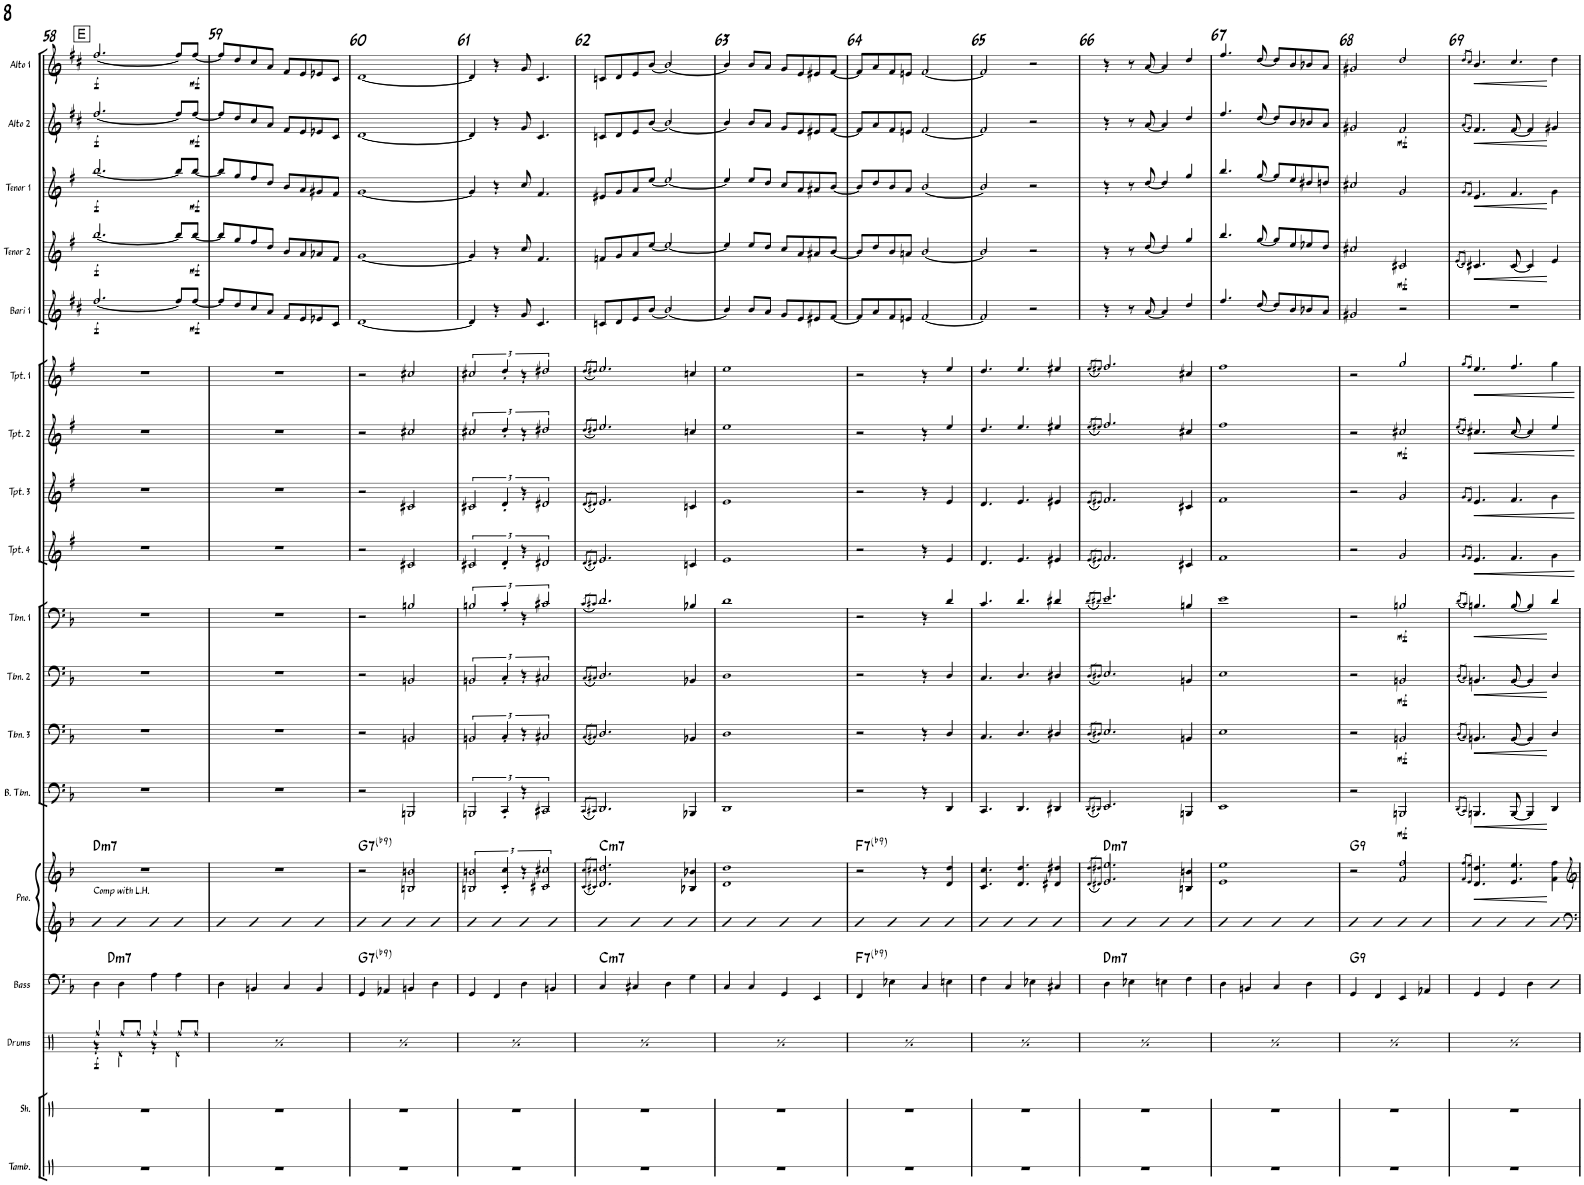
**kern	**kern	**kern	**dynam	**kern	**harte	**kern	**kern	**dynam	**harte	**kern	**dynam	**kern	**dynam	**kern	**dynam	**kern	**dynam	**kern	**kern	**kern	**dynam	**kern	**kern	**dynam	**kern	**dynam	**kern	**dynam	**kern	**dynam	**kern	**dynam
*part18	*part17	*part16	*part16	*part15	*part15	*part14	*part14	*part14	*part14	*part13	*part13	*part12	*part12	*part11	*part11	*part10	*part10	*part9	*part8	*part7	*part7	*part6	*part5	*part5	*part4	*part4	*part3	*part3	*part2	*part2	*part1	*part1
*staff19	*staff18	*staff17	*staff17	*staff16	*	*staff15	*staff14	*staff14/15	*	*staff13	*staff13	*staff12	*staff12	*staff11	*staff11	*staff10	*staff10	*staff9	*staff8	*staff7	*staff7	*staff6	*staff5	*staff5	*staff4	*staff4	*staff3	*staff3	*staff2	*staff2	*staff1	*staff1
*I"Tambourine	*I"Shaker	*I"Drums	*	*I"Bass	*	*I"Piano	*	*	*	*I"Bass Trombone	*	*I"Trombone 3	*	*I"Trombone 2	*	*I"Trombone 1	*	*I"Trumpet 4	*I"Trumpet 3	*I"Trumpet 2	*	*I"Trumpet 1	*I"Bari Sax 1	*	*I"Tenor Sax 2	*	*I"Tenor Sax 1	*	*I"Alto Sax 2	*	*I"Alto Sax 1	*
*I'Tamb.	*I'Sh.	*I'Drums	*	*I'Bass	*	*I'Pno.	*	*	*	*I'B. Tbn.	*	*I'Tbn. 3	*	*I'Tbn. 2	*	*I'Tbn. 1	*	*I'Tpt. 4	*I'Tpt. 3	*I'Tpt. 2	*	*I'Tpt. 1	*I'Bari 1	*	*I'Tenor 2	*	*I'Tenor 1	*	*I'Alto 2	*	*I'Alto 1	*
!!LO:PB:g=z
*clefX	*clefX	*clefX	*	*clefF4	*	*clefG2	*clefG2	*	*	*clefF4	*	*clefF4	*	*clefF4	*	*clefF4	*	*clefG2	*clefG2	*clefG2	*	*clefG2	*clefG2	*	*clefG2	*	*clefG2	*	*clefG2	*	*clefG2	*
*	*	*	*	*Trd7c12	*	*	*	*	*	*	*	*	*	*	*	*	*	*Trd1c2	*Trd1c2	*Trd1c2	*	*Trd1c2	*Trd12c21	*	*Trd8c14	*	*Trd8c14	*	*Trd5c9	*	*Trd5c9	*
*k[]	*k[]	*k[]	*	*k[b-]	*	*k[b-]	*k[b-]	*	*	*k[b-]	*	*k[b-]	*	*k[b-]	*	*k[b-]	*	*k[f#]	*k[f#]	*k[f#]	*	*k[f#]	*k[f#c#]	*	*k[f#]	*	*k[f#]	*	*k[f#c#]	*	*k[f#c#]	*
*M4/4	*M4/4	*M4/4	*	*M4/4	*	*M4/4	*M4/4	*	*	*M4/4	*	*M4/4	*	*M4/4	*	*M4/4	*	*M4/4	*M4/4	*M4/4	*	*M4/4	*M4/4	*	*M4/4	*	*M4/4	*	*M4/4	*	*M4/4	*
!!LO:REH:place=s1:a:B:rj:fs=14:t=E
=58	=58	=58	=58	=58	=58	=58	=58	=58	=58	=58	=58	=58	=58	=58	=58	=58	=58	=58	=58	=58	=58	=58	=58	=58	=58	=58	=58	=58	=58	=58	=58	=58
*	*	*^	*	*	*	*	*	*	*	*	*	*	*	*	*	*	*	*	*	*	*	*	*	*	*	*	*	*	*	*	*	*
!	!	!	!	!	!	!	!	!LO:TX:b:t=Comp with L.H.	!	!	!	!	!	!	!	!	!	!	!	!	!	!	!	!	!	!	!	!	!	!	!	!	!
!	!	!	!	!LO:DY:b	!	!LO:H:kt=m7	!	!	!	!LO:H:kt=m7	!	!	!	!	!	!	!	!	!	!	!	!	!	!	!LO:DY:b	!	!LO:DY:b	!	!LO:DY:b	!	!LO:DY:b	!	!LO:DY:b
1r	1r	4Rff/	4r	f	4D\	D:min7	4b-	1r	.	D:min7	1r	.	1r	.	1r	.	1r	.	1r	1r	1r	.	1r	[<2.ff#/	f	[<2.bb/	f	[<2.bb/	f	[<2.ff#/	f	[<2.ff#/	f
.	.	8Rff/L	4Rd\	.	4D\	.	4b-	.	.	.	.	.	.	.	.	.	.	.	.	.	.	.	.	.	.	.	.	.	.	.	.	.	.
.	.	8Rff/J	.	.	.	.	.	.	.	.	.	.	.	.	.	.	.	.	.	.	.	.	.	.	.	.	.	.	.	.	.	.	.
.	.	4Rff/	4r	.	4A\	.	4b-	.	.	.	.	.	.	.	.	.	.	.	.	.	.	.	.	.	.	.	.	.	.	.	.	.	.
.	.	8Rff/L	4Rd\	.	4A\	.	4b-	.	.	.	.	.	.	.	.	.	.	.	.	.	.	.	.	8ff#/L]	.	8bb/L]	.	8bb/L]	.	8ff#/L]	.	8ff#/L]	.
!	!	!	!	!	!	!	!	!	!	!	!	!	!	!	!	!	!	!	!	!	!	!	!	!	!LO:DY:b	!	!LO:DY:b	!	!LO:DY:b	!	!LO:DY:b	!	!LO:DY:b
.	.	8Rff/J	.	.	.	.	.	.	.	.	.	.	.	.	.	.	.	.	.	.	.	.	.	[<8ff#/J	mf	[<8bb/J	mf	[<8bb/J	mf	[<8ff#/J	mf	[<8ff#/J	mf
=59	=59	=59	=59	=59	=59	=59	=59	=59	=59	=59	=59	=59	=59	=59	=59	=59	=59	=59	=59	=59	=59	=59	=59	=59	=59	=59	=59	=59	=59	=59	=59	=59	=59
!	!	!	!	!LO:DY:b	!	!	!	!	!	!	!	!	!	!	!	!	!	!	!	!	!	!	!	!	!	!	!	!	!	!	!	!	!
1r	1r	4Rff/	4r	f	4D\	.	4b-	1r	.	.	1r	.	1r	.	1r	.	1r	.	1r	1r	1r	.	1r	8ff#/L]	.	8bb/L]	.	8bb/L]	.	8ff#/L]	.	8ff#/L]	.
.	.	.	.	.	.	.	.	.	.	.	.	.	.	.	.	.	.	.	.	.	.	.	.	8dd/	.	8gg/	.	8gg/	.	8dd/	.	8dd/	.
.	.	8Rff/L	4Rd\	.	4BBn/	.	4b-	.	.	.	.	.	.	.	.	.	.	.	.	.	.	.	.	8cc#/	.	8ff#/	.	8ff#/	.	8cc#/	.	8cc#/	.
.	.	8Rff/J	.	.	.	.	.	.	.	.	.	.	.	.	.	.	.	.	.	.	.	.	.	8a/J	.	8dd/J	.	8dd/J	.	8a/J	.	8a/J	.
.	.	4Rff/	4r	.	4C/	.	4b-	.	.	.	.	.	.	.	.	.	.	.	.	.	.	.	.	8f#/L	.	8b/L	.	8b/L	.	8f#/L	.	8f#/L	.
.	.	.	.	.	.	.	.	.	.	.	.	.	.	.	.	.	.	.	.	.	.	.	.	8e/	.	8a/	.	8a/	.	8e/	.	8e/	.
.	.	8Rff/L	4Rd\	.	4BB/	.	4b-	.	.	.	.	.	.	.	.	.	.	.	.	.	.	.	.	8e-X/	.	8a-X/	.	8g#X/	.	8e-X/	.	8e-X/	.
.	.	8Rff/J	.	.	.	.	.	.	.	.	.	.	.	.	.	.	.	.	.	.	.	.	.	8c#/J	.	8f#/J	.	8f#/J	.	8c#/J	.	8c#/J	.
=60	=60	=60	=60	=60	=60	=60	=60	=60	=60	=60	=60	=60	=60	=60	=60	=60	=60	=60	=60	=60	=60	=60	=60	=60	=60	=60	=60	=60	=60	=60	=60	=60	=60
!	!	!	!	!LO:DY:b	!	!LO:H:kt=7	!	!	!	!LO:H:kt=7	!	!	!	!	!	!	!	!	!	!	!	!	!	!	!	!	!	!	!	!	!	!	!
1r	1r	4Rff/	4r	f	4GG/	G:7(b9)	4b-	2r	.	G:7(b9)	2r	.	2r	.	2r	.	2r	.	2r	2r	2r	.	2r	[<1d	.	[<1g	.	[<1g	.	[<1d	.	[<1d	.
.	.	8Rff/L	4Rd\	.	4AA-X/	.	4b-	.	.	.	.	.	.	.	.	.	.	.	.	.	.	.	.	.	.	.	.	.	.	.	.	.	.
.	.	8Rff/J	.	.	.	.	.	.	.	.	.	.	.	.	.	.	.	.	.	.	.	.	.	.	.	.	.	.	.	.	.	.	.
.	.	4Rff/	4r	.	4BBn/	.	4b-	2Bn/ 2bn/	.	.	2BBBn/	.	2BBn/	.	2BBn/	.	2Bn/	.	2c#X/	2c#X/	2cc#X/	.	2cc#X/	.	.	.	.	.	.	.	.	.	.
.	.	8Rff/L	4Rd\	.	4D\	.	4b-	.	.	.	.	.	.	.	.	.	.	.	.	.	.	.	.	.	.	.	.	.	.	.	.	.	.
.	.	8Rff/J	.	.	.	.	.	.	.	.	.	.	.	.	.	.	.	.	.	.	.	.	.	.	.	.	.	.	.	.	.	.	.
=61	=61	=61	=61	=61	=61	=61	=61	=61	=61	=61	=61	=61	=61	=61	=61	=61	=61	=61	=61	=61	=61	=61	=61	=61	=61	=61	=61	=61	=61	=61	=61	=61	=61
!	!	!	!	!LO:DY:b	!	!	!	!	!	!	!	!	!	!	!	!	!	!	!	!	!	!	!	!	!	!	!	!	!	!	!	!	!
1r	1r	4Rff/	4r	f	4GG/	.	4b-	3Bn/ 3bn/	.	.	3BBBn/	.	3BBn/	.	3BBn/	.	3Bn/	.	3c#X/	3c#X/	3cc#X/	.	3cc#X/	4d/]	.	4g/]	.	4g/]	.	4d/]	.	4d/]	.
.	.	8Rff/L	4Rd\	.	4FF/	.	4b-	.	.	.	.	.	.	.	.	.	.	.	.	.	.	.	.	4r	.	4r	.	4r	.	4r	.	4r	.
.	.	.	.	.	.	.	.	6c/' 6cc/'	.	.	6CC'/	.	6C'/	.	6C'/	.	6c'/	.	6d'/	6d'/	6dd'/	.	6dd'/	.	.	.	.	.	.	.	.	.	.
.	.	8Rff/J	.	.	.	.	.	.	.	.	.	.	.	.	.	.	.	.	.	.	.	.	.	.	.	.	.	.	.	.	.	.	.
.	.	4Rff/	4r	.	4D\	.	4b-	6r	.	.	6r	.	6r	.	6r	.	6r	.	6r	6r	6r	.	6r	8g/	.	8cc/	.	8cc/	.	8g/	.	8g/	.
.	.	.	.	.	.	.	.	.	.	.	.	.	.	.	.	.	.	.	.	.	.	.	.	4.c#/	.	4.f#/	.	4.f#/	.	4.c#/	.	4.c#/	.
.	.	.	.	.	.	.	.	3c#X/ 3cc#X/	.	.	3CC#X/	.	3C#X/	.	3C#X/	.	3c#X/	.	3d#X/	3d#X/	3dd#X/	.	3dd#X/	.	.	.	.	.	.	.	.	.	.
.	.	8Rff/L	4Rd\	.	4BBn/	.	4b-	.	.	.	.	.	.	.	.	.	.	.	.	.	.	.	.	.	.	.	.	.	.	.	.	.	.
.	.	8Rff/J	.	.	.	.	.	.	.	.	.	.	.	.	.	.	.	.	.	.	.	.	.	.	.	.	.	.	.	.	.	.	.
=62	=62	=62	=62	=62	=62	=62	=62	=62	=62	=62	=62	=62	=62	=62	=62	=62	=62	=62	=62	=62	=62	=62	=62	=62	=62	=62	=62	=62	=62	=62	=62	=62	=62
.	.	.	.	.	.	.	.	(8qc/ 8qcc/L	.	.	(8qCC/L	.	(8qC/L	.	(8qC/L	.	(8qc/L	.	(8qd/L	(8qd/L	(8qdd/L	.	(8qdd/L	.	.	.	.	.	.	.	.	.	.
.	.	.	.	.	.	.	.	8qc#X/ 8qcc#X/J)	.	.	8qCC#X/J)	.	8qC#X/J)	.	8qC#X/J)	.	8qc#X/J)	.	8qd#X/J)	8qd#X/J)	8qdd#X/J)	.	8qdd#X/J)	.	.	.	.	.	.	.	.	.	.
!	!	!	!	!LO:DY:b	!	!LO:H:kt=m7	!	!	!	!LO:H:kt=m7	!	!	!	!	!	!	!	!	!	!	!	!	!	!	!	!	!	!	!	!	!	!	!
1r	1r	4Rff/	4r	f	4C/	C:min7	4b-	2.d/ 2.dd/	.	C:min7	2.DD/	.	2.D/	.	2.D/	.	2.d/	.	2.e/	2.e/	2.ee/	.	2.ee/	8cn/L	.	8fn/L	.	8e#X/L	.	8cn/L	.	8cn/L	.
.	.	.	.	.	.	.	.	.	.	.	.	.	.	.	.	.	.	.	.	.	.	.	.	8d/	.	8g/	.	8g/	.	8d/	.	8d/	.
.	.	8Rff/L	4Rd\	.	4C#X/	.	4b-	.	.	.	.	.	.	.	.	.	.	.	.	.	.	.	.	8e/	.	8a/	.	8a/	.	8e/	.	8e/	.
.	.	8Rff/J	.	.	.	.	.	.	.	.	.	.	.	.	.	.	.	.	.	.	.	.	.	[<8b/J	.	[<8ee/J	.	[<8ee/J	.	[<8b/J	.	[<8b/J	.
.	.	4Rff/	4r	.	4D\	.	4b-	.	.	.	.	.	.	.	.	.	.	.	.	.	.	.	.	2b/_	.	2ee/_	.	2ee/_	.	2b/_	.	2b/_	.
.	.	8Rff/L	4Rd\	.	4G\	.	4b-	4B-X/ 4b-X/	.	.	4BBB-X/	.	4BB-X/	.	4BB-X/	.	4B-X/	.	4cn/	4cn/	4ccn/	.	4ccn/	.	.	.	.	.	.	.	.	.	.
.	.	8Rff/J	.	.	.	.	.	.	.	.	.	.	.	.	.	.	.	.	.	.	.	.	.	.	.	.	.	.	.	.	.	.	.
=63	=63	=63	=63	=63	=63	=63	=63	=63	=63	=63	=63	=63	=63	=63	=63	=63	=63	=63	=63	=63	=63	=63	=63	=63	=63	=63	=63	=63	=63	=63	=63	=63	=63
!	!	!	!	!LO:DY:b	!	!	!	!	!	!	!	!	!	!	!	!	!	!	!	!	!	!	!	!	!	!	!	!	!	!	!	!	!
1r	1r	4Rff/	4r	f	4C/	.	4b-	1d 1dd	.	.	1DD	.	1D	.	1D	.	1d	.	1e	1e	1ee	.	1ee	4b/]	.	4ee/]	.	4ee/]	.	4b/]	.	4b/]	.
.	.	8Rff/L	4Rd\	.	4C/	.	4b-	.	.	.	.	.	.	.	.	.	.	.	.	.	.	.	.	8b/L	.	8ee/L	.	8ee/L	.	8b/L	.	8b/L	.
.	.	8Rff/J	.	.	.	.	.	.	.	.	.	.	.	.	.	.	.	.	.	.	.	.	.	8a/J	.	8dd/J	.	8dd/J	.	8a/J	.	8a/J	.
.	.	4Rff/	4r	.	4GG/	.	4b-	.	.	.	.	.	.	.	.	.	.	.	.	.	.	.	.	8g/L	.	8cc/L	.	8cc/L	.	8g/L	.	8g/L	.
.	.	.	.	.	.	.	.	.	.	.	.	.	.	.	.	.	.	.	.	.	.	.	.	8e/	.	8a/	.	8a/	.	8e/	.	8e/	.
.	.	8Rff/L	4Rd\	.	4EE/	.	4b-	.	.	.	.	.	.	.	.	.	.	.	.	.	.	.	.	8e#X/	.	8a#X/	.	8a#X/	.	8e#X/	.	8e#X/	.
.	.	8Rff/J	.	.	.	.	.	.	.	.	.	.	.	.	.	.	.	.	.	.	.	.	.	[<8f#/J	.	[<8b/J	.	[<8b/J	.	[<8f#/J	.	[<8f#/J	.
=64	=64	=64	=64	=64	=64	=64	=64	=64	=64	=64	=64	=64	=64	=64	=64	=64	=64	=64	=64	=64	=64	=64	=64	=64	=64	=64	=64	=64	=64	=64	=64	=64	=64
!	!	!	!	!LO:DY:b	!	!LO:H:kt=7	!	!	!	!LO:H:kt=7	!	!	!	!	!	!	!	!	!	!	!	!	!	!	!	!	!	!	!	!	!	!	!
1r	1r	4Rff/	4r	f	4FF/	F:7(b9)	4b-	2r	.	F:7(b9)	2r	.	2r	.	2r	.	2r	.	2r	2r	2r	.	2r	8f#/L]	.	8b/L]	.	8b/L]	.	8f#/L]	.	8f#/L]	.
.	.	.	.	.	.	.	.	.	.	.	.	.	.	.	.	.	.	.	.	.	.	.	.	8a/	.	8dd/	.	8dd/	.	8a/	.	8a/	.
.	.	8Rff/L	4Rd\	.	4E-X\	.	4b-	.	.	.	.	.	.	.	.	.	.	.	.	.	.	.	.	8f#/	.	8b/	.	8b/	.	8f#/	.	8f#/	.
.	.	8Rff/J	.	.	.	.	.	.	.	.	.	.	.	.	.	.	.	.	.	.	.	.	.	8en/J	.	8an/J	.	8a/J	.	8en/J	.	8en/J	.
.	.	4Rff/	4r	.	4C/	.	4b-	4r	.	.	4r	.	4r	.	4r	.	4r	.	4r	4r	4r	.	4r	[<2f#/	.	[<2b/	.	[<2b/	.	[<2f#/	.	[<2f#/	.
.	.	8Rff/L	4Rd\	.	4En\	.	4b-	4d/ 4dd/	.	.	4DD/	.	4D/	.	4D/	.	4d/	.	4e/	4e/	4ee/	.	4ee/	.	.	.	.	.	.	.	.	.	.
.	.	8Rff/J	.	.	.	.	.	.	.	.	.	.	.	.	.	.	.	.	.	.	.	.	.	.	.	.	.	.	.	.	.	.	.
=65	=65	=65	=65	=65	=65	=65	=65	=65	=65	=65	=65	=65	=65	=65	=65	=65	=65	=65	=65	=65	=65	=65	=65	=65	=65	=65	=65	=65	=65	=65	=65	=65	=65
!	!	!	!	!LO:DY:b	!	!	!	!	!	!	!	!	!	!	!	!	!	!	!	!	!	!	!	!	!	!	!	!	!	!	!	!	!
1r	1r	4Rff/	4r	f	4F\	.	4b-	4.c/ 4.cc/	.	.	4.CC/	.	4.C/	.	4.C/	.	4.c/	.	4.d/	4.d/	4.dd/	.	4.dd/	2f#/]	.	2b/]	.	2b/]	.	2f#/]	.	2f#/]	.
.	.	8Rff/L	4Rd\	.	4C/	.	4b-	.	.	.	.	.	.	.	.	.	.	.	.	.	.	.	.	.	.	.	.	.	.	.	.	.	.
.	.	8Rff/J	.	.	.	.	.	4.d/ 4.dd/	.	.	4.DD/	.	4.D/	.	4.D/	.	4.d/	.	4.e/	4.e/	4.ee/	.	4.ee/	.	.	.	.	.	.	.	.	.	.
.	.	4Rff/	4r	.	4E-X\	.	4b-	.	.	.	.	.	.	.	.	.	.	.	.	.	.	.	.	2r	.	2r	.	2r	.	2r	.	2r	.
.	.	8Rff/L	4Rd\	.	4C#X/	.	4b-	4d#X/ 4dd#X/	.	.	4DD#X/	.	4D#X/	.	4D#X/	.	4d#X/	.	4e#X/	4e#X/	4ee#X/	.	4ee#X/	.	.	.	.	.	.	.	.	.	.
.	.	8Rff/J	.	.	.	.	.	.	.	.	.	.	.	.	.	.	.	.	.	.	.	.	.	.	.	.	.	.	.	.	.	.	.
=66	=66	=66	=66	=66	=66	=66	=66	=66	=66	=66	=66	=66	=66	=66	=66	=66	=66	=66	=66	=66	=66	=66	=66	=66	=66	=66	=66	=66	=66	=66	=66	=66	=66
.	.	.	.	.	.	.	.	(8qd/ 8qdd/L	.	.	(8qDD/L	.	(8qD/L	.	(8qD/L	.	(8qd/L	.	(8qe/L	(8qe/L	(8qee/L	.	(8qee/L	.	.	.	.	.	.	.	.	.	.
.	.	.	.	.	.	.	.	8qd#X/ 8qdd#X/J)	.	.	8qDD#X/J)	.	8qD#X/J)	.	8qD#X/J)	.	8qd#X/J)	.	8qe#X/J)	8qe#X/J)	8qee#X/J)	.	8qee#X/J)	.	.	.	.	.	.	.	.	.	.
!	!	!	!	!LO:DY:b	!	!LO:H:kt=m7	!	!	!	!LO:H:kt=m7	!	!	!	!	!	!	!	!	!	!	!	!	!	!	!	!	!	!	!	!	!	!	!
1r	1r	4Rff/	4r	f	4D\	D:min7	4b-	2.e/ 2.ee/	.	D:min7	2.EE/	.	2.E/	.	2.E/	.	2.e/	.	2.f#/	2.f#/	2.ff#/	.	2.ff#/	4r	.	4r	.	4r	.	4r	.	4r	.
.	.	8Rff/L	4Rd\	.	4E-X\	.	4b-	.	.	.	.	.	.	.	.	.	.	.	.	.	.	.	.	8r	.	8r	.	8r	.	8r	.	8r	.
.	.	8Rff/J	.	.	.	.	.	.	.	.	.	.	.	.	.	.	.	.	.	.	.	.	.	[<8a/	.	[<8dd/	.	[<8dd/	.	[<8a/	.	[<8a/	.
.	.	4Rff/	4r	.	4En\	.	4b-	.	.	.	.	.	.	.	.	.	.	.	.	.	.	.	.	4a/]	.	4dd/]	.	4dd/]	.	4a/]	.	4a/]	.
.	.	8Rff/L	4Rd\	.	4F\	.	4b-	4Bn/ 4bn/	.	.	4BBBn/	.	4BBn/	.	4BBn/	.	4Bn/	.	4c#X/	4c#X/	4cc#X/	.	4cc#X/	4dd/	.	4gg/	.	4gg/	.	4dd/	.	4dd/	.
.	.	8Rff/J	.	.	.	.	.	.	.	.	.	.	.	.	.	.	.	.	.	.	.	.	.	.	.	.	.	.	.	.	.	.	.
=67	=67	=67	=67	=67	=67	=67	=67	=67	=67	=67	=67	=67	=67	=67	=67	=67	=67	=67	=67	=67	=67	=67	=67	=67	=67	=67	=67	=67	=67	=67	=67	=67	=67
*	*	*	*	*	*	*	*	*^	*	*	*	*	*	*	*	*	*	*	*	*	*	*	*	*	*	*	*	*	*	*	*	*	*
!	!	!	!	!LO:DY:b	!	!	!	!	!	!	!	!	!	!	!	!	!	!	!	!	!	!	!	!	!	!	!	!	!	!	!	!	!	!
1r	1r	4Rff/	4r	f	4D\	.	4b-	1ee	1e	.	.	1EE	.	1E	.	1E	.	1e	.	1f#	1f#	1ff#	.	1ff#	4.ff#/	.	4.bb/	.	4.bb/	.	4.ff#/	.	4.ff#/	.
.	.	8Rff/L	4Rd\	.	4BBn/	.	4b-	.	.	.	.	.	.	.	.	.	.	.	.	.	.	.	.	.	.	.	.	.	.	.	.	.	.	.
.	.	8Rff/J	.	.	.	.	.	.	.	.	.	.	.	.	.	.	.	.	.	.	.	.	.	.	[<8dd/	.	[<8gg/	.	[<8gg/	.	[<8dd/	.	[<8dd/	.
.	.	4Rff/	4r	.	4C/	.	4b-	.	.	.	.	.	.	.	.	.	.	.	.	.	.	.	.	.	8dd/L]	.	8gg/L]	.	8gg/L]	.	8dd/L]	.	8dd/L]	.
.	.	.	.	.	.	.	.	.	.	.	.	.	.	.	.	.	.	.	.	.	.	.	.	.	8b/	.	8ee/	.	8ee/	.	8b/	.	8b/	.
.	.	8Rff/L	4Rd\	.	4D\	.	4b-	.	.	.	.	.	.	.	.	.	.	.	.	.	.	.	.	.	8b-X/	.	8ee-X/	.	8dd#X/	.	8b-X/	.	8b-X/	.
.	.	8Rff/J	.	.	.	.	.	.	.	.	.	.	.	.	.	.	.	.	.	.	.	.	.	.	8a/J	.	8dd/J	.	8ddn/J	.	8a/J	.	8a/J	.
*	*	*	*	*	*	*	*	*v	*v	*	*	*	*	*	*	*	*	*	*	*	*	*	*	*	*	*	*	*	*	*	*	*	*	*
=68	=68	=68	=68	=68	=68	=68	=68	=68	=68	=68	=68	=68	=68	=68	=68	=68	=68	=68	=68	=68	=68	=68	=68	=68	=68	=68	=68	=68	=68	=68	=68	=68	=68
!	!	!	!	!LO:DY:b	!	!LO:H:kt=9	!	!	!	!LO:H:kt=9	!	!	!	!	!	!	!	!	!	!	!	!	!	!	!	!	!	!	!	!	!	!	!
1r	1r	4Rff/	4r	f	4GG/	G:9	4b-	2r	.	G:9	2r	.	2r	.	2r	.	2r	.	2r	2r	2r	.	2r	2g#X/	.	2cc#X/	.	2cc#X/	.	2g#X/	.	2g#X/	.
.	.	8Rff/L	4Rd\	.	4FF/	.	4b-	.	.	.	.	.	.	.	.	.	.	.	.	.	.	.	.	.	.	.	.	.	.	.	.	.	.
.	.	8Rff/J	.	.	.	.	.	.	.	.	.	.	.	.	.	.	.	.	.	.	.	.	.	.	.	.	.	.	.	.	.	.	.
!	!	!	!	!	!	!	!	!	!	!	!	!LO:DY:b	!	!LO:DY:b	!	!LO:DY:b	!	!LO:DY:b	!	!	!	!LO:DY:b	!	!	!	!	!LO:DY:b	!	!	!	!LO:DY:b	!	!
.	.	4Rff/	4r	.	4EE/	.	4b-	2f/ 2ff/	.	.	2BBBn/	mf	2BBn/	mf	2BBn/	mf	2Bn/	mf	2g/	2g/	2cc#X/	mf	2gg/	2r	.	2c#X/	mf	2g/	.	2f#/	mf	2dd/	.
.	.	8Rff/L	4Rd\	.	4AA-X/	.	4b-	.	.	.	.	.	.	.	.	.	.	.	.	.	.	.	.	.	.	.	.	.	.	.	.	.	.
.	.	8Rff/J	.	.	.	.	.	.	.	.	.	.	.	.	.	.	.	.	.	.	.	.	.	.	.	.	.	.	.	.	.	.	.
=69	=69	=69	=69	=69	=69	=69	=69	=69	=69	=69	=69	=69	=69	=69	=69	=69	=69	=69	=69	=69	=69	=69	=69	=69	=69	=69	=69	=69	=69	=69	=69	=69	=69
.	.	.	.	.	.	.	.	8qf/ 8qff/L	.	.	(8qDD/L	.	(8qD/L	.	(8qD/L	.	(8qd/L	.	8qg/L	8qg/L	(8qee/L	.	8qgg/L	.	.	(8qe/L	.	8qg/L	.	(8qa/L	.	8qdd/L	.
.	.	.	.	.	.	.	.	8qe/ 8qee/J	.	.	8qCC/J)	.	8qC/J)	.	8qC/J)	.	8qc/J)	.	8qf#/J	8qf#/J	8qdd/J)	.	8qff#/J	.	.	8qd/J)	.	8qf#/J	.	8qg/J)	.	8qcc#/J	.
!	!	!	!	!LO:DY:b	!	!	!	!	!LO:HP:b	!	!	!	!	!	!	!	!	!	!	!	!	!	!	!	!	!	!	!	!	!	!	!	!
1r	1r	4Rff/	4r	f	4GG/	.	4b-	4.d/ 4.dd/	<	.	4.BBBn/	.	4.BBn/	.	4.BBn/	.	4.Bn/	.	4.e/	4.e/	4.cc#X/	.	4.ee/	1r	.	4.c#X/	.	4.e/	.	4.f#/	.	4.b/	.
.	.	8Rff/L	4Rd\	.	4GG/	.	4b-	.	.	.	.	.	.	.	.	.	.	.	.	.	.	.	.	.	.	.	.	.	.	.	.	.	.
.	.	8Rff/J	.	.	.	.	.	4.e/ 4.ee/	.	.	[<8BBB/	.	[<8BB/	.	[<8BB/	.	[<8B/	.	4.f#/	4.f#/	[<8cc#/	.	4.ff#/	.	.	[<8c#/	.	4.f#/	.	[<8f#/	.	4.cc#/	.
.	.	4Rff/	4r	.	4D\	.	4b-	.	.	.	4BBB/]	.	4BB/]	.	4BB/]	.	4B/]	.	.	.	4cc#/]	.	.	.	.	4c#/]	.	.	.	4f#/]	.	.	.
.	.	8Rff/L	4Rd\	.	4D	.	4b-	4f\ 4ff\	[	.	4DD/	.	4D/	.	4D/	.	4d/	.	4g\	4g\	4ee/	.	4gg\	.	.	4e/	.	4g\	.	4g#X/	.	4dd\	.
.	.	8Rff/J	.	.	.	.	.	.	.	.	.	.	.	.	.	.	.	.	.	.	.	.	.	.	.	.	.	.	.	.	.	.	.
*	*	*v	*v	*	*	*	*	*	*	*	*	*	*	*	*	*	*	*	*	*	*	*	*	*	*	*	*	*	*	*	*	*	*
=	=	=	=	=	=	=	=	=	=	=	=	=	=	=	=	=	=	=	=	=	=	=	=	=	=	=	=	=	=	=	=	=
*-	*-	*-	*-	*-	*-	*-	*-	*-	*-	*-	*-	*-	*-	*-	*-	*-	*-	*-	*-	*-	*-	*-	*-	*-	*-	*-	*-	*-	*-	*-	*-	*-
